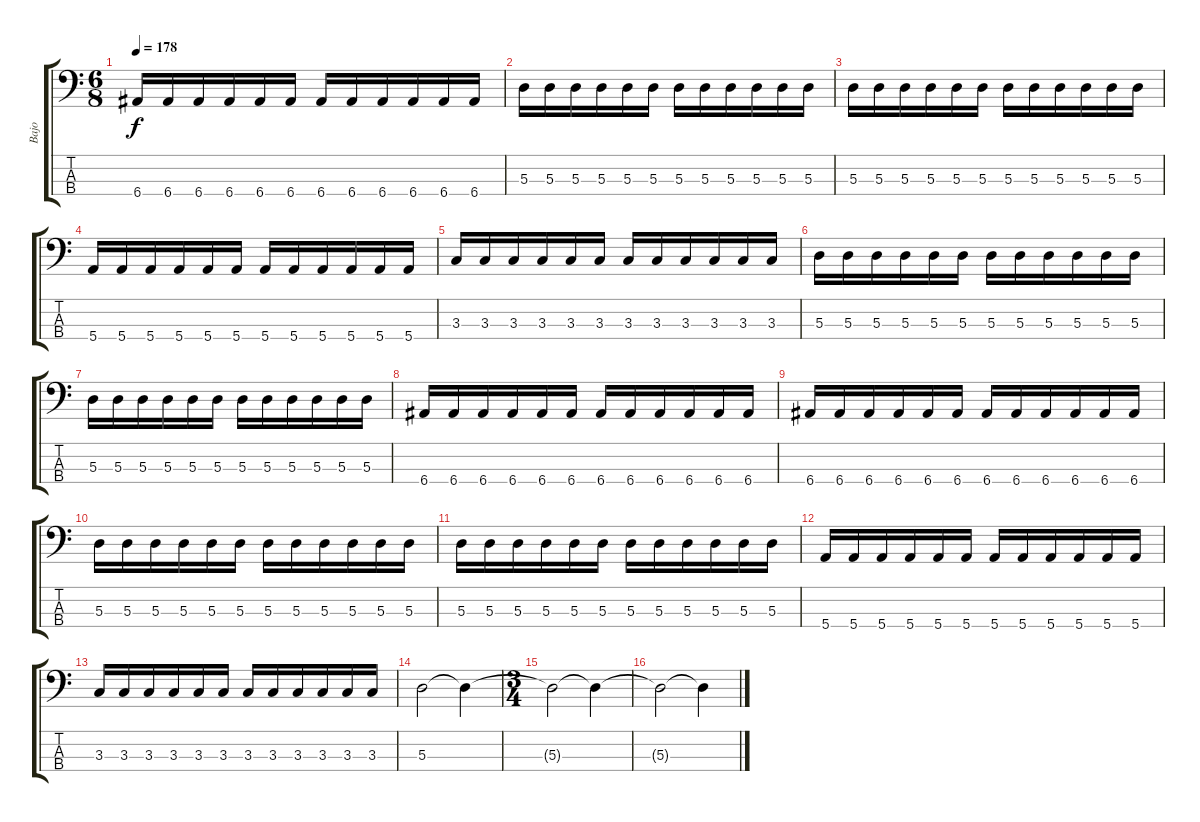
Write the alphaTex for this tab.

\track ("Bajo" "Bajo") {instrument electricbasspick}
\staff {score tabs}
\tuning (G2 D2 A1 E1) {hide}
\ts (6 8)
\tempo 178
\clef f4
\ks c
6.4.16{dy f} 6.4.16 6.4.16 6.4.16 6.4.16 6.4.16 6.4.16 6.4.16 6.4.16 6.4.16 6.4.16 6.4.16 |
5.3.16 5.3.16 5.3.16 5.3.16 5.3.16 5.3.16 5.3.16 5.3.16 5.3.16 5.3.16 5.3.16 5.3.16 |
5.3.16 5.3.16 5.3.16 5.3.16 5.3.16 5.3.16 5.3.16 5.3.16 5.3.16 5.3.16 5.3.16 5.3.16 |
5.4.16 5.4.16 5.4.16 5.4.16 5.4.16 5.4.16 5.4.16 5.4.16 5.4.16 5.4.16 5.4.16 5.4.16 |
3.3.16 3.3.16 3.3.16 3.3.16 3.3.16 3.3.16 3.3.16 3.3.16 3.3.16 3.3.16 3.3.16 3.3.16 |
5.3.16 5.3.16 5.3.16 5.3.16 5.3.16 5.3.16 5.3.16 5.3.16 5.3.16 5.3.16 5.3.16 5.3.16 |
5.3.16 5.3.16 5.3.16 5.3.16 5.3.16 5.3.16 5.3.16 5.3.16 5.3.16 5.3.16 5.3.16 5.3.16 |
6.4.16 6.4.16 6.4.16 6.4.16 6.4.16 6.4.16 6.4.16 6.4.16 6.4.16 6.4.16 6.4.16 6.4.16 |
6.4.16 6.4.16 6.4.16 6.4.16 6.4.16 6.4.16 6.4.16 6.4.16 6.4.16 6.4.16 6.4.16 6.4.16 |
5.3.16 5.3.16 5.3.16 5.3.16 5.3.16 5.3.16 5.3.16 5.3.16 5.3.16 5.3.16 5.3.16 5.3.16 |
5.3.16 5.3.16 5.3.16 5.3.16 5.3.16 5.3.16 5.3.16 5.3.16 5.3.16 5.3.16 5.3.16 5.3.16 |
5.4.16 5.4.16 5.4.16 5.4.16 5.4.16 5.4.16 5.4.16 5.4.16 5.4.16 5.4.16 5.4.16 5.4.16 |
3.3.16 3.3.16 3.3.16 3.3.16 3.3.16 3.3.16 3.3.16 3.3.16 3.3.16 3.3.16 3.3.16 3.3.16 |
5.3.2 5.3{t}.4 |
\ts (3 4)
5.3{t}.2 5.3{t}.4 |
5.3{t}.2 5.3{t}.4
